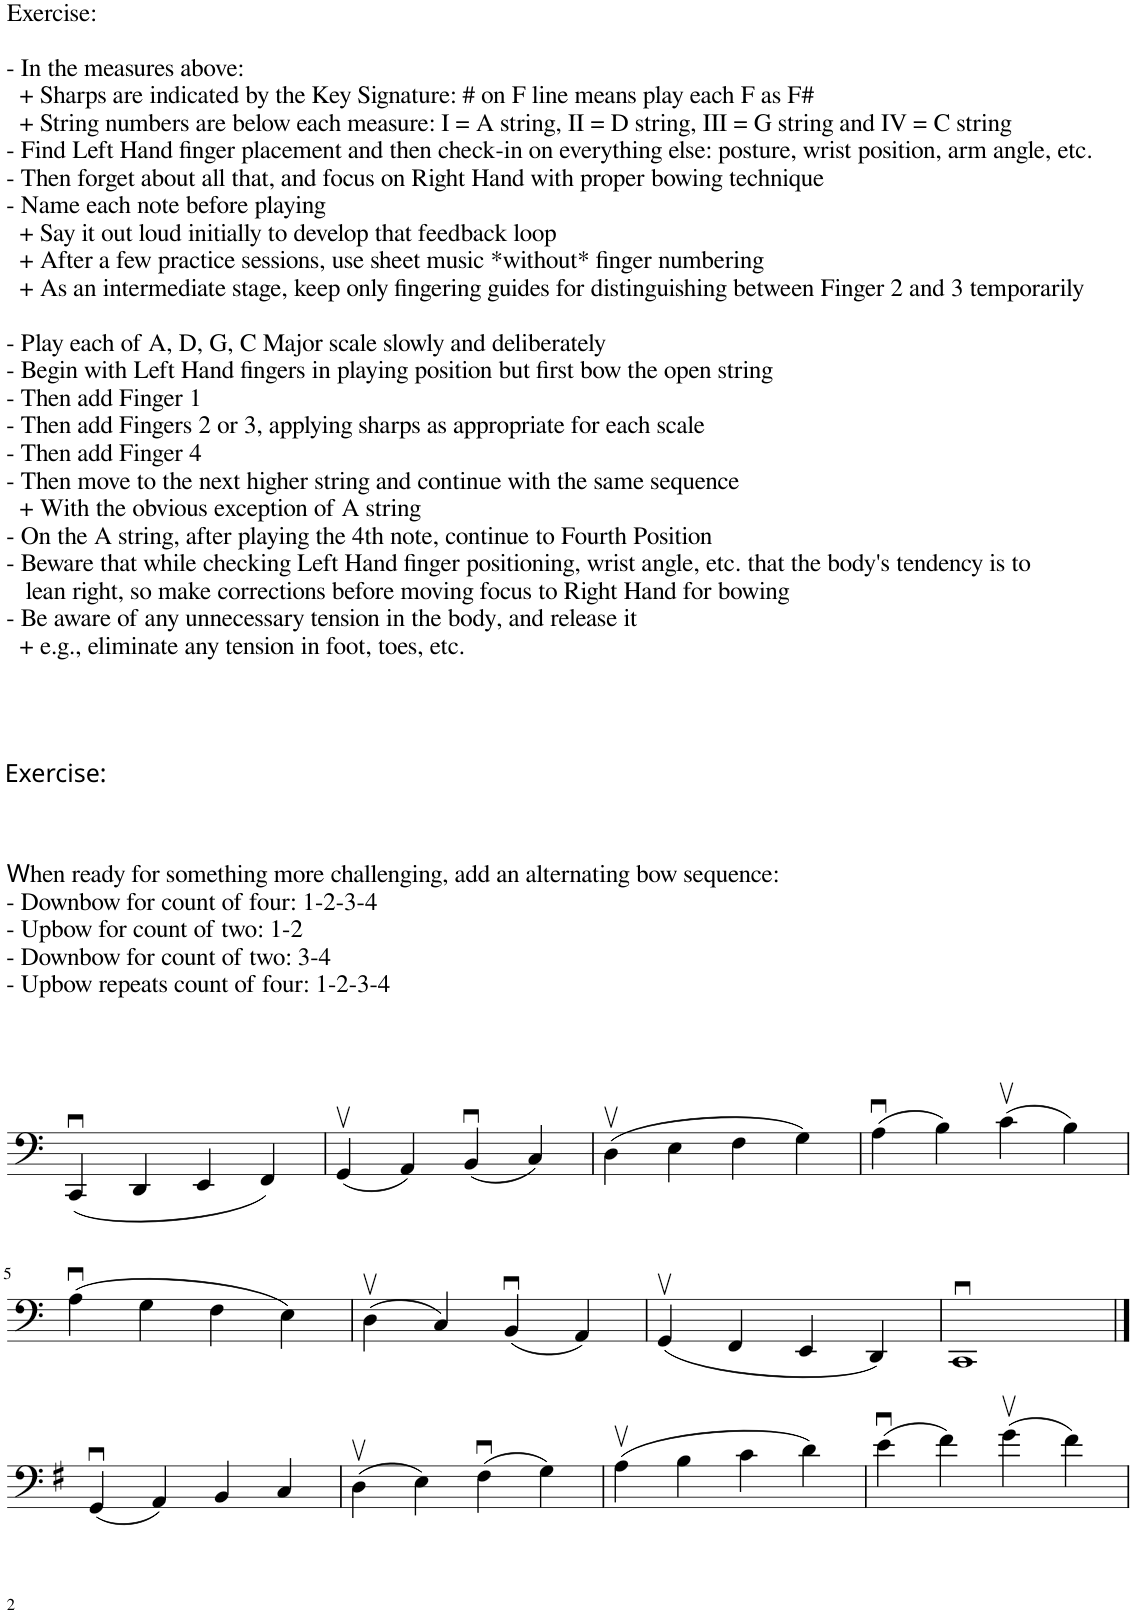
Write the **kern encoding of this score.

**kern
*part1
*staff1
*I"Violoncello
*I'Vc.
!!LO:PB:g=z
*clefF4
*k[]
*M4/4
=1
!LO:TX:a:t=Exercise&colon;
!LO:TX:a:t=- In the measures above&colon;
!LO:TX:a:t=+ Sharps are indicated by the Key Signature&colon; # on F line means play each F as F#
!LO:TX:a:t=+ String numbers are below each measure&colon; I = A string, II = D string, III = G string and IV = C string
!LO:TX:a:t=- Find Left Hand finger placement and then check-in on everything else&colon; posture, wrist position, arm angle, etc.
!LO:TX:a:t=- Then forget about all that, and focus on Right Hand with proper bowing technique
!LO:TX:a:t=- Name each note before playing
!LO:TX:a:t=+ Say it out loud initially to develop that feedback loop
!LO:TX:a:t=+ After a few practice sessions, use sheet music *without* finger numbering
!LO:TX:a:t=+ As an intermediate stage, keep only fingering guides for distinguishing between Finger 2 and 3 temporarily
!LO:TX:a:t=- Play each of A, D, G, C Major scale slowly and deliberately
!LO:TX:a:t=- Begin with Left Hand fingers in playing position but first bow the open string
!LO:TX:a:t=- Then add Finger 1
!LO:TX:a:t=- Then add Fingers 2 or 3, applying sharps as appropriate for each scale
!LO:TX:a:t=- Then add Finger 4
!LO:TX:a:t=- Then move to the next higher string and continue with the same sequence
!LO:TX:a:t=+ With the obvious exception of A string
!LO:TX:a:t=- On the A string, after playing the 4th note, continue to Fourth Position
!LO:TX:a:t=- Beware that while checking Left Hand finger positioning, wrist angle, etc. that the body's tendency is to
!LO:TX:a:t=lean right, so make corrections before moving focus to Right Hand for bowing
!LO:TX:a:t=- Be aware of any unnecessary tension in the body, and release it
!LO:TX:a:t=+ e.g., eliminate any tension in foot, toes, etc.
!LO:TX:a:t=Exercise&colon;
!LO:TX:a:t=W
!LO:TX:a:t=hen ready for something more challenging, add an alternating bow sequence&colon;
!LO:TX:a:t=- Downbow for count of four&colon; 1-2-3-4
!LO:TX:a:t=- Upbow for count of two&colon; 1-2
!LO:TX:a:t=- Downbow for count of two&colon; 3-4
!LO:TX:a:t=- Upbow repeats count of four&colon; 1-2-3-4
(4CCu/
4DD/
4EE/
4FF/)
=2
(4GGv/
4AA/)
(4BBu/
4C/)
=3
(4Dv\
4E\
4F\
4G\)
=4
(4Au\
4B\)
(4cv\
4B\)
!!LO:LB:g=z
=5
(4Au\
4G\
4F\
4E\)
=6
(4Dv\
4C/)
(4BBu/
4AA/)
=7
(4GGv/
4FF/
4EE/
4DD/)
=8
1CCu
!!LO:LB:g=z
==1
*k[f#]
(4GGu/
4AA/)
4BB/
4C/
=2
(4Dv\
4E\)
(4F#u\
4G\)
=3
(4Av\
4B\
4c\
4d\)
=4
(4eu\
4f#\)
(4gv\
4f#\)
=
*-
